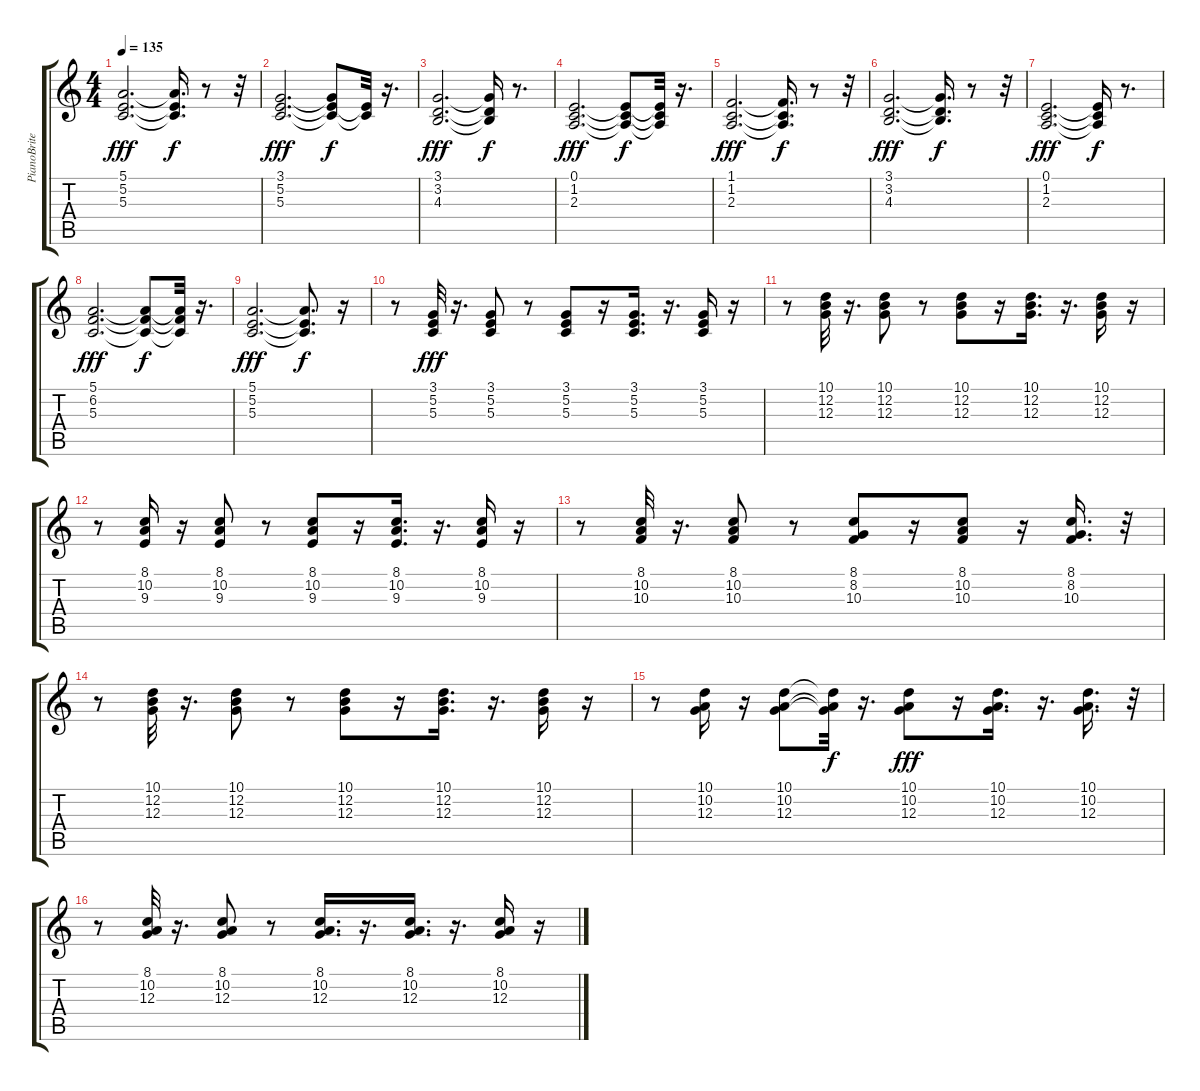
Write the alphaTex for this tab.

\track ("PianoBrite" "PianoBrite") {instrument brightacousticpiano}
\staff {score tabs}
\tuning (E4 B3 G3 D3 A2 E2) {hide}
\ts (4 4)
\tempo 135
\clef g2
\ks c
(5.1 5.2 5.3).2{d dy fff} (5.1{t} 5.2{t} 5.3{t}).16{d dy f} r.8 r.32 |
(3.1 5.2 5.3).2{d dy fff} (3.1{t} 5.2{t} 5.3{t}).8{dy f} (5.2{t} 5.3{t}).32 r.16{d} |
(3.1 3.2 4.3).2{d dy fff} (3.1{t} 3.2{t} 4.3{t}).16{dy f} r.8{d} |
(0.1 1.2 2.3).2{d dy fff} (0.1{t} 1.2{t} 2.3{t}).8{dy f} (0.1{t} 1.2{t} 2.3{t}).32 r.16{d} |
(1.1 1.2 2.3).2{d dy fff} (1.1{t} 1.2{t} 2.3{t}).16{d dy f} r.8 r.32 |
(3.1 3.2 4.3).2{d dy fff} (3.1{t} 3.2{t} 4.3{t}).16{d dy f} r.8 r.32 |
(0.1 1.2 2.3).2{d dy fff} (0.1{t} 1.2{t} 2.3{t}).16{dy f} r.8{d} |
(5.1 6.2 5.3).2{d dy fff} (5.1{t} 6.2{t} 5.3{t}).8{dy f} (5.1{t} 6.2{t} 5.3{t}).32 r.16{d} |
(5.1 5.2 5.3).2{d dy fff} (5.1{t} 5.2{t} 5.3{t}).8{d dy f} r.16 |
r.8 (3.1 5.2 5.3).32{dy fff} r.16{d} (3.1 5.2 5.3).8 r.8 (3.1 5.2 5.3).8 r.16 (3.1 5.2 5.3).16{d} r.16{d} (3.1 5.2 5.3).16 r.16 |
r.8 (10.1 12.2 12.3).32 r.16{d} (10.1 12.2 12.3).8 r.8 (10.1 12.2 12.3).8 r.16 (10.1 12.2 12.3).16{d} r.16{d} (10.1 12.2 12.3).16 r.16 |
r.8 (8.1 10.2 9.3).16 r.16 (8.1 10.2 9.3).8 r.8 (8.1 10.2 9.3).8 r.16 (8.1 10.2 9.3).16{d} r.16{d} (8.1 10.2 9.3).16 r.16 |
r.8 (8.1 10.2 10.3).32 r.16{d} (8.1 10.2 10.3).8 r.8 (8.1 8.2 10.3).8 r.16 (8.1 10.2 10.3).8 r.16 (8.1 8.2 10.3).16{d} r.32 |
r.8 (10.1 12.2 12.3).32 r.16{d} (10.1 12.2 12.3).8 r.8 (10.1 12.2 12.3).8 r.16 (10.1 12.2 12.3).16{d} r.16{d} (10.1 12.2 12.3).16 r.16 |
r.8 (10.1 10.2 12.3).16 r.16 (10.1 10.2 12.3).8 (10.1{t} 10.2{t} 12.3{t}).32{dy f} r.16{d} (10.1 10.2 12.3).8{dy fff} r.16 (10.1 10.2 12.3).16{d} r.16{d} (10.1 10.2 12.3).16{d} r.32 |
r.8 (8.1 10.2 12.3).32 r.16{d} (8.1 10.2 12.3).8 r.8 (8.1 10.2 12.3).16{d} r.16{d} (8.1 10.2 12.3).16{d} r.16{d} (8.1 10.2 12.3).16 r.16
